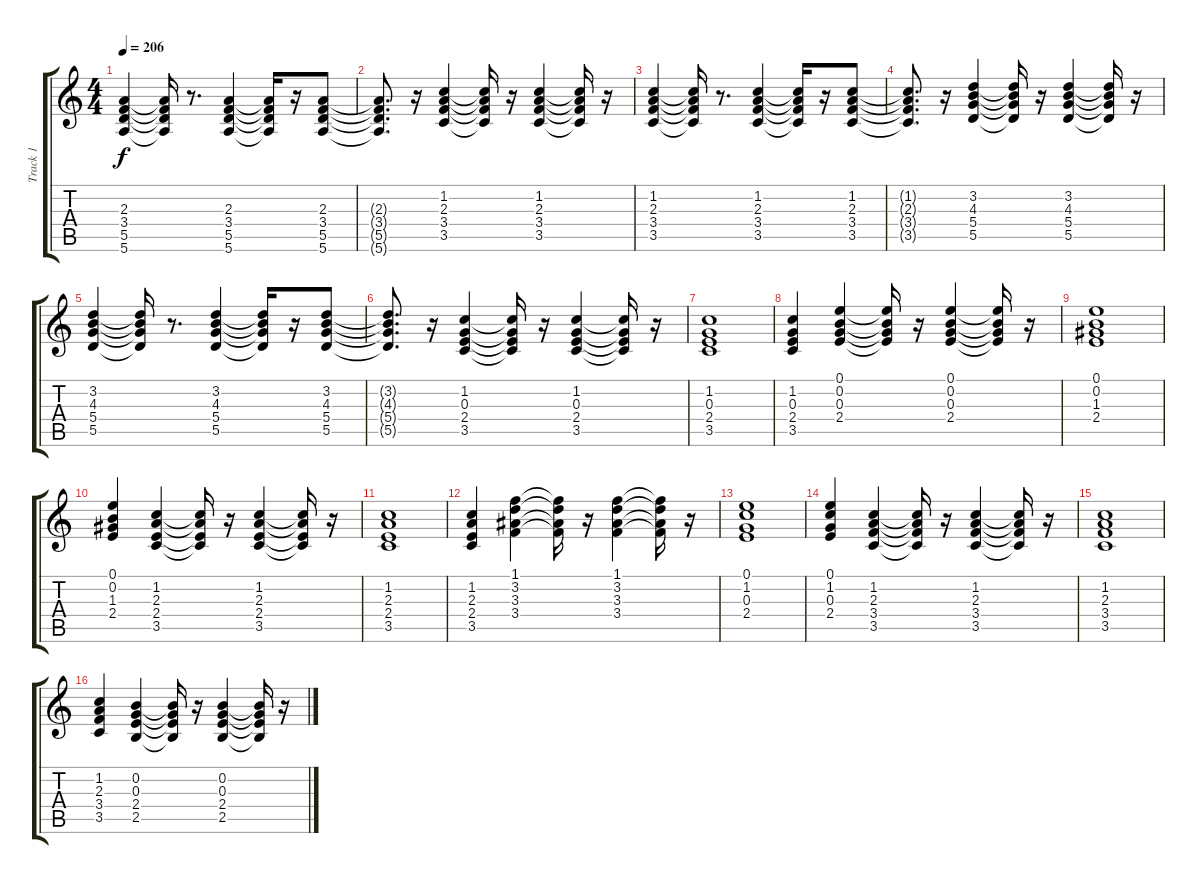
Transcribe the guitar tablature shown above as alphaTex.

\track ("Track 1" "Track 1") {instrument acousticguitarsteel}
\staff {score tabs}
\tuning (E4 B3 G3 D3 A2 E2) {hide}
\ts (4 4)
\tempo 206
\clef g2
\ks c
(2.3 3.4 5.5 5.6).4{dy f} (2.3{t} 3.4{t} 5.5{t} 5.6{t}).16 r.8{d} (2.3 3.4 5.5 5.6).4 (2.3{t} 3.4{t} 5.5{t} 5.6{t}).16 r.16 (2.3 3.4 5.5 5.6).8 |
(2.3{t} 3.4{t} 5.5{t} 5.6{t}).8{d} r.16 (1.2 2.3 3.4 3.5).4 (1.2{t} 2.3{t} 3.4{t} 3.5{t}).16 r.16 (1.2 2.3 3.4 3.5).4 (1.2{t} 2.3{t} 3.4{t} 3.5{t}).16 r.16 |
(1.2 2.3 3.4 3.5).4 (1.2{t} 2.3{t} 3.4{t} 3.5{t}).16 r.8{d} (1.2 2.3 3.4 3.5).4 (1.2{t} 2.3{t} 3.4{t} 3.5{t}).16 r.16 (1.2 2.3 3.4 3.5).8 |
(1.2{t} 2.3{t} 3.4{t} 3.5{t}).8{d} r.16 (3.2 4.3 5.4 5.5).4 (3.2{t} 4.3{t} 5.4{t} 5.5{t}).16 r.16 (3.2 4.3 5.4 5.5).4 (3.2{t} 4.3{t} 5.4{t} 5.5{t}).16 r.16 |
(3.2 4.3 5.4 5.5).4 (3.2{t} 4.3{t} 5.4{t} 5.5{t}).16 r.8{d} (3.2 4.3 5.4 5.5).4 (3.2{t} 4.3{t} 5.4{t} 5.5{t}).16 r.16 (3.2 4.3 5.4 5.5).8 |
(3.2{t} 4.3{t} 5.4{t} 5.5{t}).8{d} r.16 (1.2 0.3 2.4 3.5).4 (1.2{t} 0.3{t} 2.4{t} 3.5{t}).16 r.16 (1.2 0.3 2.4 3.5).4 (1.2{t} 0.3{t} 2.4{t} 3.5{t}).16 r.16 |
(1.2 0.3 2.4 3.5).1 |
(1.2 0.3 2.4 3.5).4 (0.1 0.2 0.3 2.4).4 (0.1{t} 0.2{t} 0.3{t} 2.4{t}).16 r.16 (0.1 0.2 0.3 2.4).4 (0.1{t} 0.2{t} 0.3{t} 2.4{t}).16 r.16 |
(0.1 0.2 1.3 2.4).1 |
(0.1 0.2 1.3 2.4).4 (1.2 2.3 2.4 3.5).4 (1.2{t} 2.3{t} 2.4{t} 3.5{t}).16 r.16 (1.2 2.3 2.4 3.5).4 (1.2{t} 2.3{t} 2.4{t} 3.5{t}).16 r.16 |
(1.2 2.3 2.4 3.5).1 |
(1.2 2.3 2.4 3.5).4 (1.1 3.2 3.3 3.4).4 (1.1{t} 3.2{t} 3.3{t} 3.4{t}).16 r.16 (1.1 3.2 3.3 3.4).4 (1.1{t} 3.2{t} 3.3{t} 3.4{t}).16 r.16 |
(0.1 1.2 0.3 2.4).1 |
(0.1 1.2 0.3 2.4).4 (1.2 2.3 3.4 3.5).4 (1.2{t} 2.3{t} 3.4{t} 3.5{t}).16 r.16 (1.2 2.3 3.4 3.5).4 (1.2{t} 2.3{t} 3.4{t} 3.5{t}).16 r.16 |
(1.2 2.3 3.4 3.5).1 |
(1.2 2.3 3.4 3.5).4 (0.2 0.3 2.4 2.5).4 (0.2{t} 0.3{t} 2.4{t} 2.5{t}).16 r.16 (0.2 0.3 2.4 2.5).4 (0.2{t} 0.3{t} 2.4{t} 2.5{t}).16 r.16
